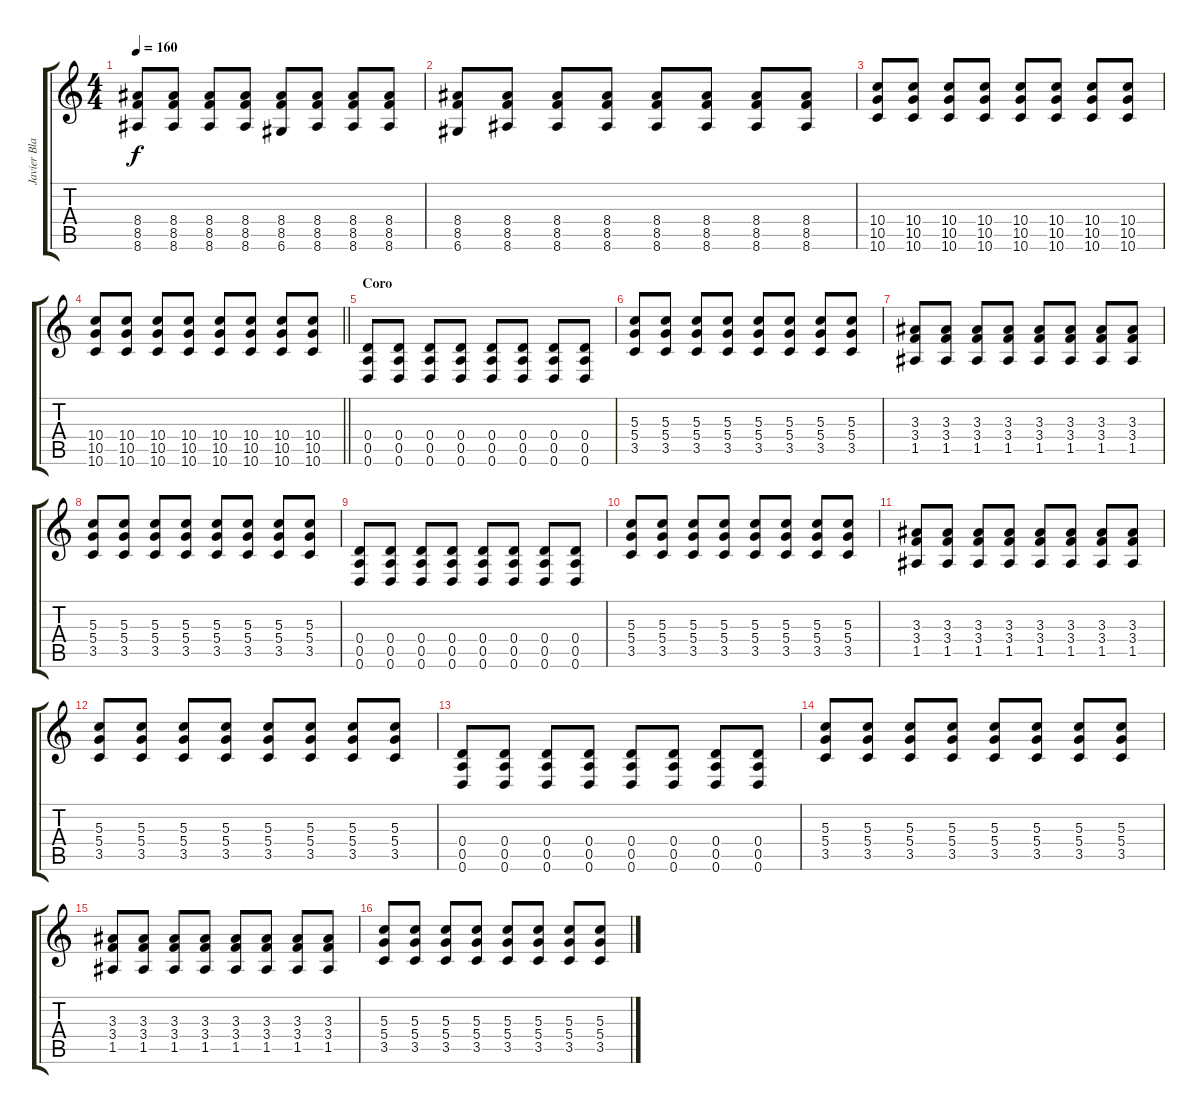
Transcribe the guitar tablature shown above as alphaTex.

\track ("Javier Blake" "Javier Bla") {instrument distortionguitar}
\staff {score tabs}
\tuning (E4 B3 G3 D3 A2 D2) {hide}
\ts (4 4)
\tempo 160
\clef g2
\ks c
(8.4{t} 8.5{t} 8.6{t}).8{dy f} (8.4 8.5 8.6).8 (8.4 8.5 8.6).8 (8.4 8.5 8.6).8 (8.4 8.5 6.6).8 (8.4 8.5 8.6).8 (8.4 8.5 8.6).8 (8.4 8.5 8.6).8 |
(8.4 8.5 6.6).8 (8.4 8.5 8.6).8 (8.4 8.5 8.6).8 (8.4 8.5 8.6).8 (8.4 8.5 8.6).8 (8.4 8.5 8.6).8 (8.4 8.5 8.6).8 (8.4 8.5 8.6).8 |
(10.4 10.5 10.6).8 (10.4 10.5 10.6).8 (10.4 10.5 10.6).8 (10.4 10.5 10.6).8 (10.4 10.5 10.6).8 (10.4 10.5 10.6).8 (10.4 10.5 10.6).8 (10.4 10.5 10.6).8 |
\barLineRight lightlight
(10.4 10.5 10.6).8 (10.4 10.5 10.6).8 (10.4 10.5 10.6).8 (10.4 10.5 10.6).8 (10.4 10.5 10.6).8 (10.4 10.5 10.6).8 (10.4 10.5 10.6).8 (10.4 10.5 10.6).8 |
\section ("" "Coro")
(0.4 0.5 0.6).8 (0.4 0.5 0.6).8 (0.4 0.5 0.6).8 (0.4 0.5 0.6).8 (0.4 0.5 0.6).8 (0.4 0.5 0.6).8 (0.4 0.5 0.6).8 (0.4 0.5 0.6).8 |
(5.3 5.4 3.5).8 (5.3 5.4 3.5).8 (5.3 5.4 3.5).8 (5.3 5.4 3.5).8 (5.3 5.4 3.5).8 (5.3 5.4 3.5).8 (5.3 5.4 3.5).8 (5.3 5.4 3.5).8 |
(3.3 3.4 1.5).8 (3.3 3.4 1.5).8 (3.3 3.4 1.5).8 (3.3 3.4 1.5).8 (3.3 3.4 1.5).8 (3.3 3.4 1.5).8 (3.3 3.4 1.5).8 (3.3 3.4 1.5).8 |
(5.3 5.4 3.5).8 (5.3 5.4 3.5).8 (5.3 5.4 3.5).8 (5.3 5.4 3.5).8 (5.3 5.4 3.5).8 (5.3 5.4 3.5).8 (5.3 5.4 3.5).8 (5.3 5.4 3.5).8 |
(0.4 0.5 0.6).8 (0.4 0.5 0.6).8 (0.4 0.5 0.6).8 (0.4 0.5 0.6).8 (0.4 0.5 0.6).8 (0.4 0.5 0.6).8 (0.4 0.5 0.6).8 (0.4 0.5 0.6).8 |
(5.3 5.4 3.5).8 (5.3 5.4 3.5).8 (5.3 5.4 3.5).8 (5.3 5.4 3.5).8 (5.3 5.4 3.5).8 (5.3 5.4 3.5).8 (5.3 5.4 3.5).8 (5.3 5.4 3.5).8 |
(3.3 3.4 1.5).8 (3.3 3.4 1.5).8 (3.3 3.4 1.5).8 (3.3 3.4 1.5).8 (3.3 3.4 1.5).8 (3.3 3.4 1.5).8 (3.3 3.4 1.5).8 (3.3 3.4 1.5).8 |
(5.3 5.4 3.5).8 (5.3 5.4 3.5).8 (5.3 5.4 3.5).8 (5.3 5.4 3.5).8 (5.3 5.4 3.5).8 (5.3 5.4 3.5).8 (5.3 5.4 3.5).8 (5.3 5.4 3.5).8 |
(0.4 0.5 0.6).8 (0.4 0.5 0.6).8 (0.4 0.5 0.6).8 (0.4 0.5 0.6).8 (0.4 0.5 0.6).8 (0.4 0.5 0.6).8 (0.4 0.5 0.6).8 (0.4 0.5 0.6).8 |
(5.3 5.4 3.5).8 (5.3 5.4 3.5).8 (5.3 5.4 3.5).8 (5.3 5.4 3.5).8 (5.3 5.4 3.5).8 (5.3 5.4 3.5).8 (5.3 5.4 3.5).8 (5.3 5.4 3.5).8 |
(3.3 3.4 1.5).8 (3.3 3.4 1.5).8 (3.3 3.4 1.5).8 (3.3 3.4 1.5).8 (3.3 3.4 1.5).8 (3.3 3.4 1.5).8 (3.3 3.4 1.5).8 (3.3 3.4 1.5).8 |
(5.3 5.4 3.5).8 (5.3 5.4 3.5).8 (5.3 5.4 3.5).8 (5.3 5.4 3.5).8 (5.3 5.4 3.5).8 (5.3 5.4 3.5).8 (5.3 5.4 3.5).8 (5.3 5.4 3.5).8
